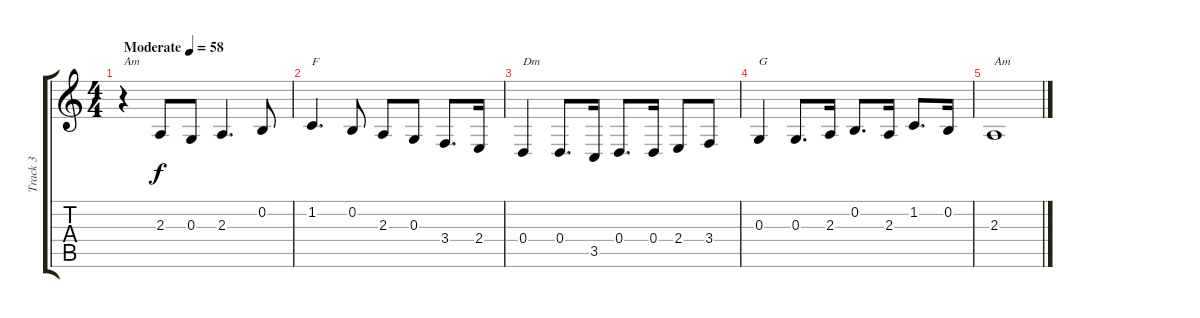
\track ("Track 3" "Track 3") {instrument acousticgrandpiano}
\staff {score tabs}
\tuning (E4 B3 G3 D3 A2 E2) {hide}
\ts (4 4)
\tempo (58 "Moderate")
\clef g2
\ks c
r.4{txt "Am" dy f instrument acousticgrandpiano} 2.3.8 0.3.8 2.3.4{d} 0.2.8 |
1.2.4{d txt "F"} 0.2.8 2.3.8 0.3.8 3.4.8{d} 2.4.16 |
0.4.4{txt "Dm"} 0.4.8{d} 3.5.16 0.4.8{d} 0.4.16 2.4.8 3.4.8 |
0.3.4{txt "G"} 0.3.8{d} 2.3.16 0.2.8{d} 2.3.16 1.2.8{d} 0.2.16 |
2.3.1{txt "Am"}
